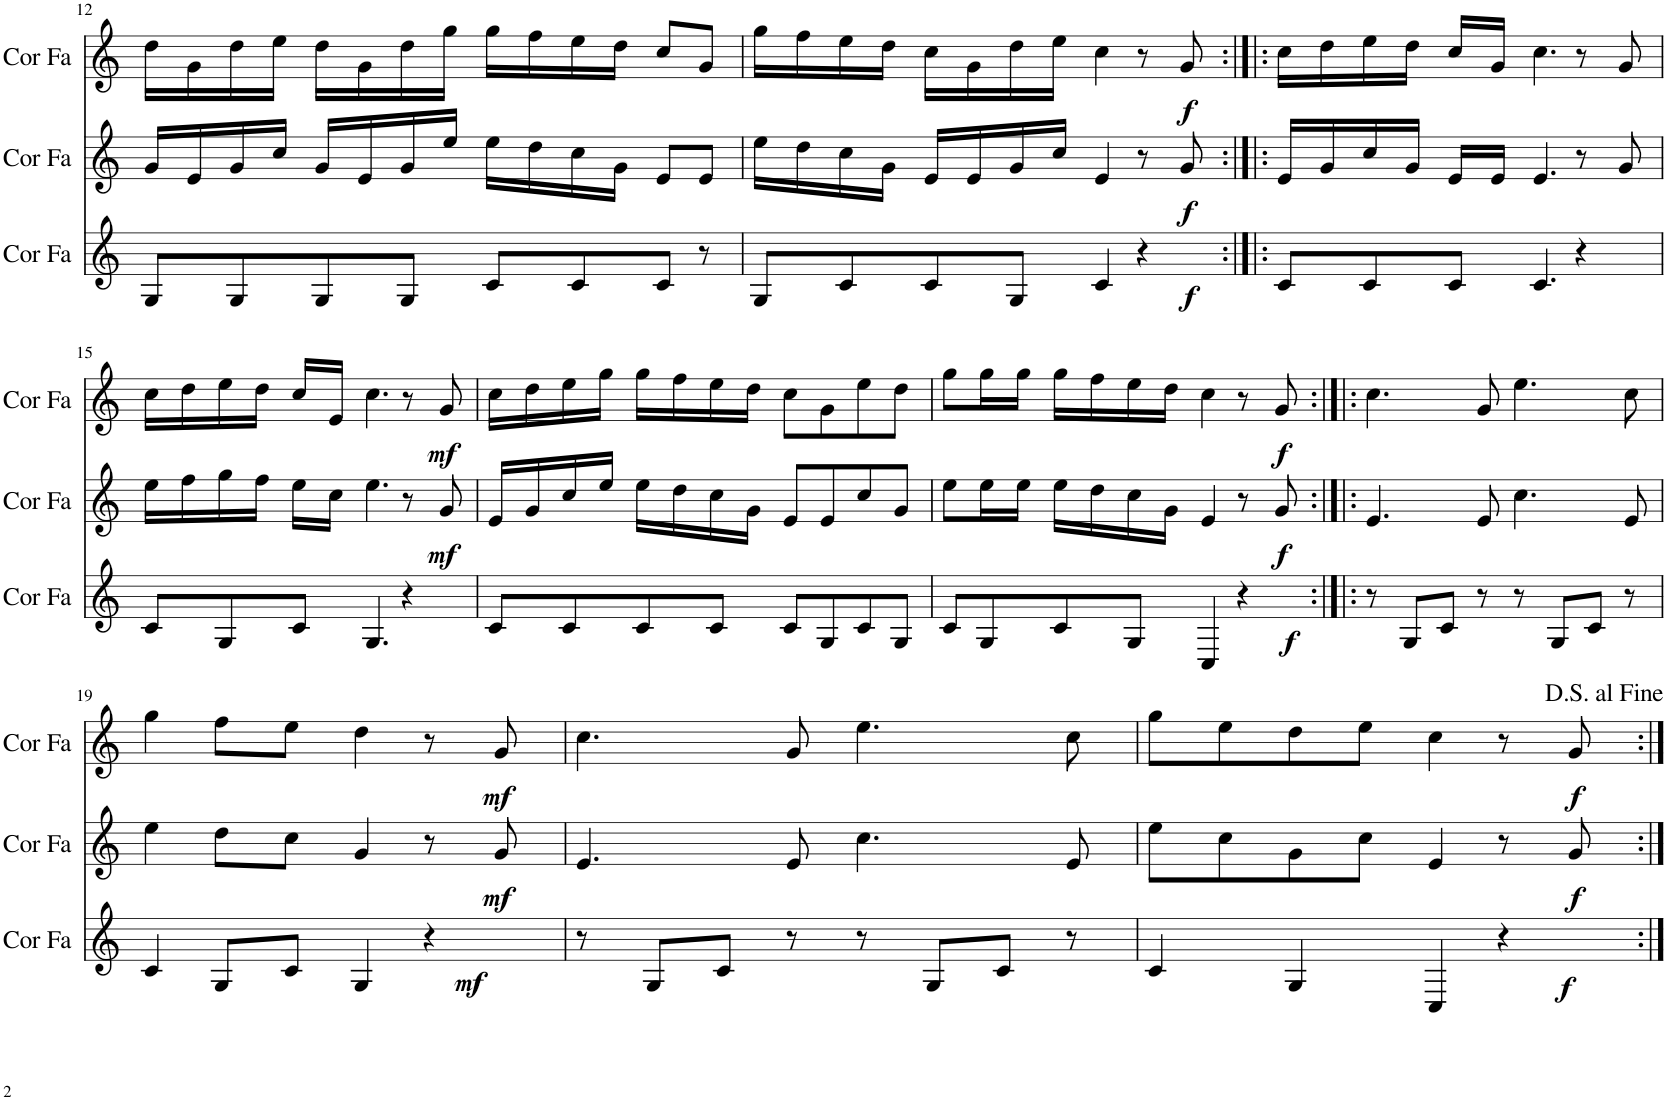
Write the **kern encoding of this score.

**kern	**dynam	**kern	**dynam	**kern	**dynam
*part3	*part3	*part2	*part2	*part1	*part1
*staff3	*staff3	*staff2	*staff2	*staff1	*staff1
*I"Cor en Fa	*	*I"Cor en Fa	*	*I"Cor en Fa	*
*I'Cor Fa	*	*I'Cor Fa	*	*I'Cor Fa	*
!!LO:PB:g=z
*clefG2	*	*clefG2	*	*clefG2	*
*Trd4c7	*	*Trd4c7	*	*Trd4c7	*
*k[]	*	*k[]	*	*k[]	*
*M4/4	*	*M4/4	*	*M4/4	*
=12	=12	=12	=12	=12	=12
8G/L	.	16g/LL	.	16dd\LL	.
.	.	16e/	.	16g\	.
8G/	.	16g/	.	16dd\	.
.	.	16cc/JJ	.	16ee\JJ	.
8G/	.	16g/LL	.	16dd\LL	.
.	.	16e/	.	16g\	.
8G/J	.	16g/	.	16dd\	.
.	.	16ee/JJ	.	16gg\JJ	.
8c/L	.	16ee\LL	.	16gg\LL	.
.	.	16dd\	.	16ff\	.
8c/	.	16cc\	.	16ee\	.
.	.	16g\JJ	.	16dd\JJ	.
8c/J	.	8e/L	.	8cc/L	.
8r	.	8e/J	.	8g/J	.
=13	=13	=13	=13	=13	=13
8G/L	.	16ee\LL	.	16gg\LL	.
.	.	16dd\	.	16ff\	.
8c/	.	16cc\	.	16ee\	.
.	.	16g\JJ	.	16dd\JJ	.
8c/	.	16e/LL	.	16cc\LL	.
.	.	16e/	.	16g\	.
8G/J	.	16g/	.	16dd\	.
.	.	16cc/JJ	.	16ee\JJ	.
4c/	.	4e/	.	4cc\	.
!	!LO:DY:b	!	!	!	!
4r	f	8r	.	8r	.
!	!	!	!LO:DY:b	!	!LO:DY:b
.	.	8g/	f	8g/	f
=14:|!|:	=14:|!|:	=14:|!|:	=14:|!|:	=14:|!|:	=14:|!|:
8c/L	.	16e/LL	.	16cc\LL	.
.	.	16g/	.	16dd\	.
8c/	.	16cc/	.	16ee\	.
.	.	16g/JJ	.	16dd\JJ	.
8c/J	.	16e/LL	.	16cc/LL	.
.	.	16e/JJ	.	16g/JJ	.
4.c/	.	4.e/	.	4.cc\	.
4r	.	8r	.	8r	.
.	.	8g/	.	8g/	.
!!LO:LB:g=z
=15	=15	=15	=15	=15	=15
8c/L	.	16ee\LL	.	16cc\LL	.
.	.	16ff\	.	16dd\	.
8G/	.	16gg\	.	16ee\	.
.	.	16ff\JJ	.	16dd\JJ	.
8c/J	.	16ee\LL	.	16cc/LL	.
.	.	16cc\JJ	.	16e/JJ	.
4.G/	.	4.ee\	.	4.cc\	.
4r	.	8r	.	8r	.
!	!	!	!LO:DY:b	!	!LO:DY:b
.	.	8g/	mf	8g/	mf
=16	=16	=16	=16	=16	=16
8c/L	.	16e/LL	.	16cc\LL	.
.	.	16g/	.	16dd\	.
8c/	.	16cc/	.	16ee\	.
.	.	16ee/JJ	.	16gg\JJ	.
8c/	.	16ee\LL	.	16gg\LL	.
.	.	16dd\	.	16ff\	.
8c/J	.	16cc\	.	16ee\	.
.	.	16g\JJ	.	16dd\JJ	.
8c/L	.	8e/L	.	8cc\L	.
8G/	.	8e/	.	8g\	.
8c/	.	8cc/	.	8ee\	.
8G/J	.	8g/J	.	8dd\J	.
=17	=17	=17	=17	=17	=17
8c/L	.	8ee\L	.	8gg\L	.
8G/	.	16ee\L	.	16gg\L	.
.	.	16ee\JJ	.	16gg\JJ	.
8c/	.	16ee\LL	.	16gg\LL	.
.	.	16dd\	.	16ff\	.
8G/J	.	16cc\	.	16ee\	.
.	.	16g\JJ	.	16dd\JJ	.
4C/	.	4e/	.	4cc\	.
!	!LO:DY:b	!	!	!	!
4r	f	8r	.	8r	.
!	!	!	!LO:DY:b	!	!LO:DY:b
.	.	8g/	f	8g/	f
=18:|!|:	=18:|!|:	=18:|!|:	=18:|!|:	=18:|!|:	=18:|!|:
8r	.	4.e/	.	4.cc\	.
8G/L	.	.	.	.	.
8c/J	.	.	.	.	.
8r	.	8e/	.	8g/	.
8r	.	4.cc\	.	4.ee\	.
8G/L	.	.	.	.	.
8c/J	.	.	.	.	.
8r	.	8e/	.	8cc\	.
!!LO:LB:g=z
=19	=19	=19	=19	=19	=19
4c/	.	4ee\	.	4gg\	.
8G/L	.	8dd\L	.	8ff\L	.
8c/J	.	8cc\J	.	8ee\J	.
4G/	.	4g/	.	4dd\	.
!	!LO:DY:b	!	!	!	!
4r	mf	8r	.	8r	.
!	!	!	!LO:DY:b	!	!LO:DY:b
.	.	8g/	mf	8g/	mf
=20	=20	=20	=20	=20	=20
8r	.	4.e/	.	4.cc\	.
8G/L	.	.	.	.	.
8c/J	.	.	.	.	.
8r	.	8e/	.	8g/	.
8r	.	4.cc\	.	4.ee\	.
8G/L	.	.	.	.	.
8c/J	.	.	.	.	.
8r	.	8e/	.	8cc\	.
=21	=21	=21	=21	=21	=21
4c/	.	8ee\L	.	8gg\L	.
.	.	8cc\	.	8ee\	.
4G/	.	8g\	.	8dd\	.
.	.	8cc\J	.	8ee\J	.
4C/	.	4e/	.	4cc\	.
!	!LO:DY:b	!	!	!	!
4r	f	8r	.	8r	.
!	!	!	!LO:DY:b	!	!LO:DY:b
.	.	8g/	f	8g/	f
=:|!	=:|!	=:|!	=:|!	=:|!	=:|!
*-	*-	*-	*-	*-	*-
